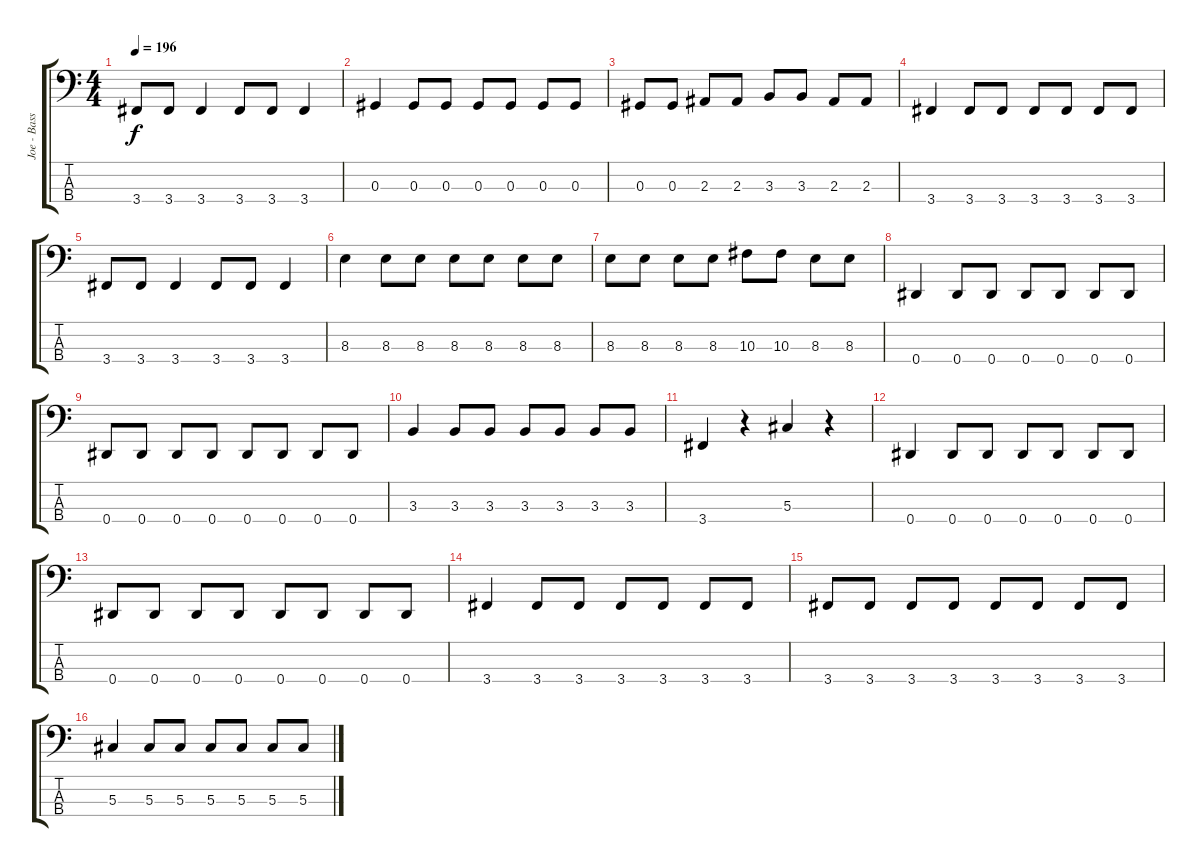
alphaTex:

\track ("Joe - Bass" "Joe - Bass") {instrument electricbassfinger}
\staff {score tabs}
\tuning (Gb2 Db2 Ab1 Eb1) {hide}
\ts (4 4)
\tempo 196
\clef f4
\ks c
3.4.8{dy f} 3.4.8 3.4.4 3.4.8 3.4.8 3.4.4 |
0.3.4 0.3.8 0.3.8 0.3.8 0.3.8 0.3.8 0.3.8 |
0.3.8 0.3.8 2.3.8 2.3.8 3.3.8 3.3.8 2.3.8 2.3.8 |
3.4.4 3.4.8 3.4.8 3.4.8 3.4.8 3.4.8 3.4.8 |
3.4.8 3.4.8 3.4.4 3.4.8 3.4.8 3.4.4 |
8.3.4 8.3.8 8.3.8 8.3.8 8.3.8 8.3.8 8.3.8 |
8.3.8 8.3.8 8.3.8 8.3.8 10.3.8 10.3.8 8.3.8 8.3.8 |
0.4.4 0.4.8 0.4.8 0.4.8 0.4.8 0.4.8 0.4.8 |
0.4.8 0.4.8 0.4.8 0.4.8 0.4.8 0.4.8 0.4.8 0.4.8 |
3.3.4 3.3.8 3.3.8 3.3.8 3.3.8 3.3.8 3.3.8 |
3.4.4 r.4 5.3.4 r.4 |
0.4.4 0.4.8 0.4.8 0.4.8 0.4.8 0.4.8 0.4.8 |
0.4.8 0.4.8 0.4.8 0.4.8 0.4.8 0.4.8 0.4.8 0.4.8 |
3.4.4 3.4.8 3.4.8 3.4.8 3.4.8 3.4.8 3.4.8 |
3.4.8 3.4.8 3.4.8 3.4.8 3.4.8 3.4.8 3.4.8 3.4.8 |
5.3.4 5.3.8 5.3.8 5.3.8 5.3.8 5.3.8 5.3.8
